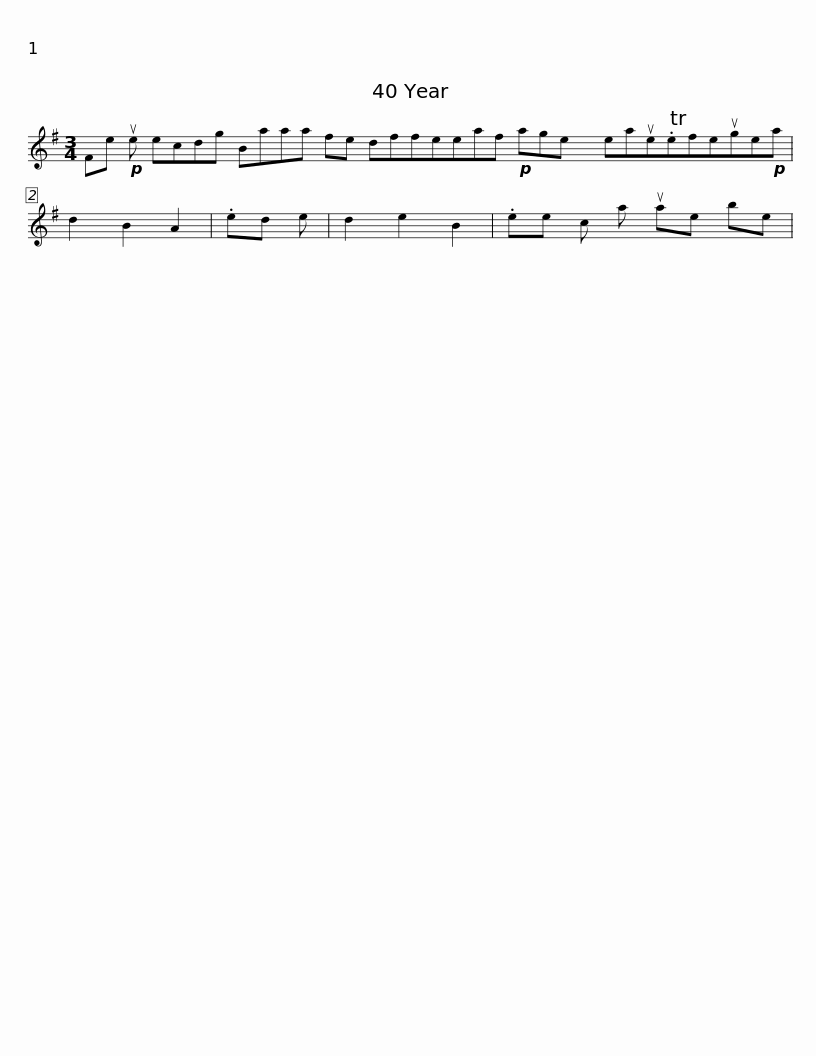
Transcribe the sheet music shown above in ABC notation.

X:1
L:1/8
M:3/4
I:linebreak $
K:Emin
V:1 treble
V:1
 Fe!p! ue ecdg Baaa fe dffeeaf!p! age x eaue.Tefeuge!p!a |$ d2 B2 A2 | .ed e | d2 e2 B2 | .ee c a uae be | %5
